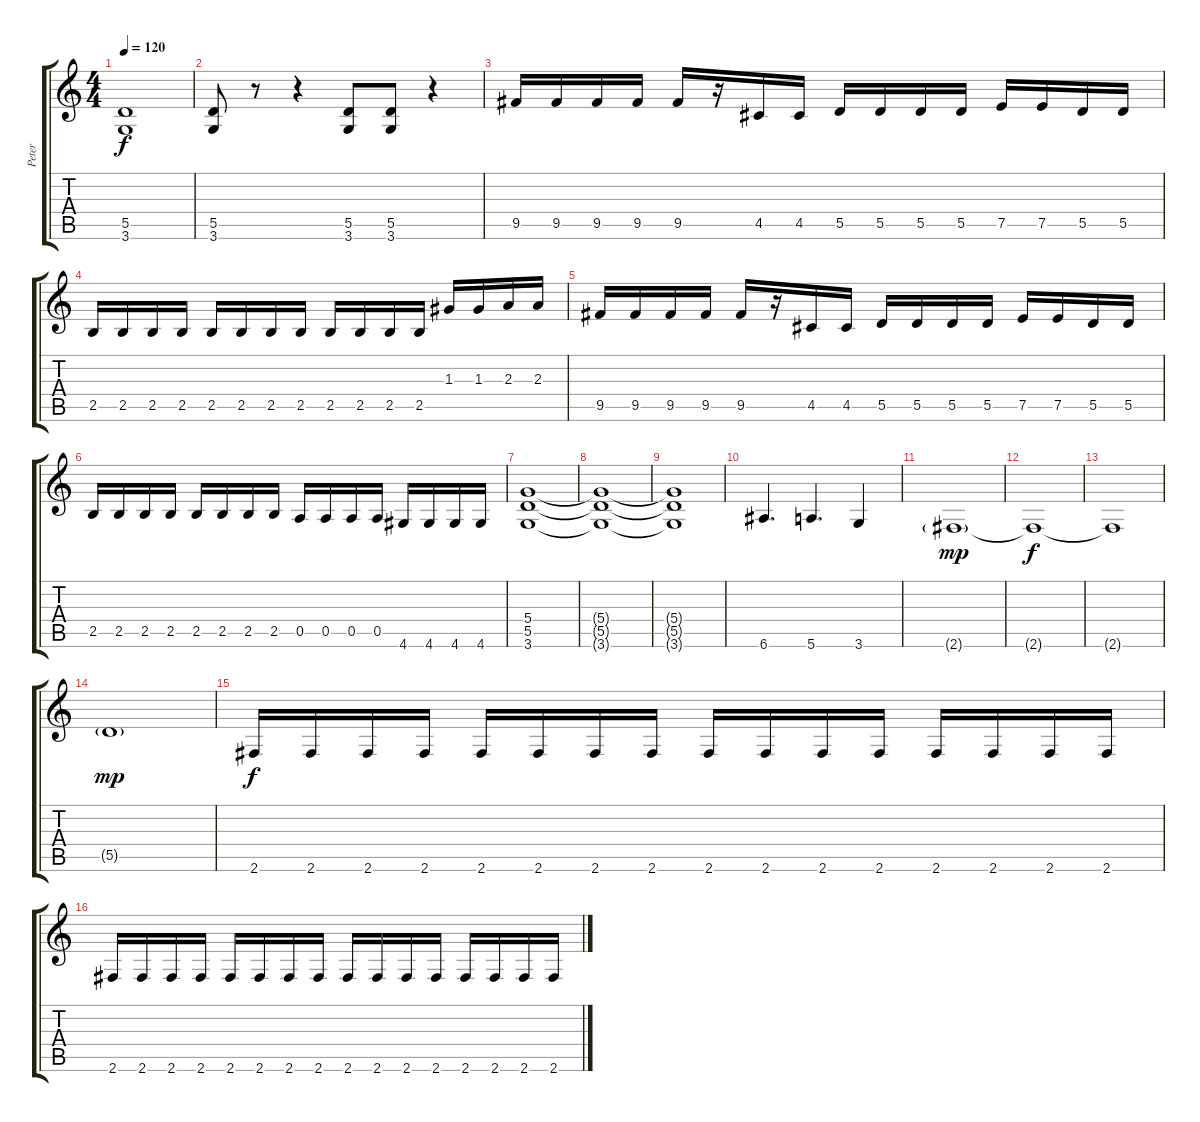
\track ("Peter " "Peter ") {instrument distortionguitar}
\staff {score tabs}
\tuning (E4 B3 G3 D3 A2 E2) {hide}
\ts (4 4)
\tempo 120
\clef g2
\ks c
(5.5 3.6).1{dy f} |
(5.5 3.6).8 r.8 r.4 (5.5 3.6).8 (5.5 3.6).8 r.4 |
9.5.16 9.5.16 9.5.16 9.5.16 9.5.16 r.16 4.5.16 4.5.16 5.5.16 5.5.16 5.5.16 5.5.16 7.5.16 7.5.16 5.5.16 5.5.16 |
2.5.16 2.5.16 2.5.16 2.5.16 2.5.16 2.5.16 2.5.16 2.5.16 2.5.16 2.5.16 2.5.16 2.5.16 1.3.16 1.3.16 2.3.16 2.3.16 |
9.5.16 9.5.16 9.5.16 9.5.16 9.5.16 r.16 4.5.16 4.5.16 5.5.16 5.5.16 5.5.16 5.5.16 7.5.16 7.5.16 5.5.16 5.5.16 |
2.5.16 2.5.16 2.5.16 2.5.16 2.5.16 2.5.16 2.5.16 2.5.16 0.5.16 0.5.16 0.5.16 0.5.16 4.6.16 4.6.16 4.6.16 4.6.16 |
(5.4 5.5 3.6).1 |
(5.4{t} 5.5{t} 3.6{t}).1 |
(5.4{t} 5.5{t} 3.6{t}).1 |
6.6.4{d} 5.6.4{d} 3.6.4 |
2.6{g}.1{dy mp} |
2.6{t}.1{dy f} |
2.6{t}.1 |
5.5{g}.1{dy mp} |
2.6.16{dy f} 2.6.16 2.6.16 2.6.16 2.6.16 2.6.16 2.6.16 2.6.16 2.6.16 2.6.16 2.6.16 2.6.16 2.6.16 2.6.16 2.6.16 2.6.16 |
2.6.16 2.6.16 2.6.16 2.6.16 2.6.16 2.6.16 2.6.16 2.6.16 2.6.16 2.6.16 2.6.16 2.6.16 2.6.16 2.6.16 2.6.16 2.6.16
